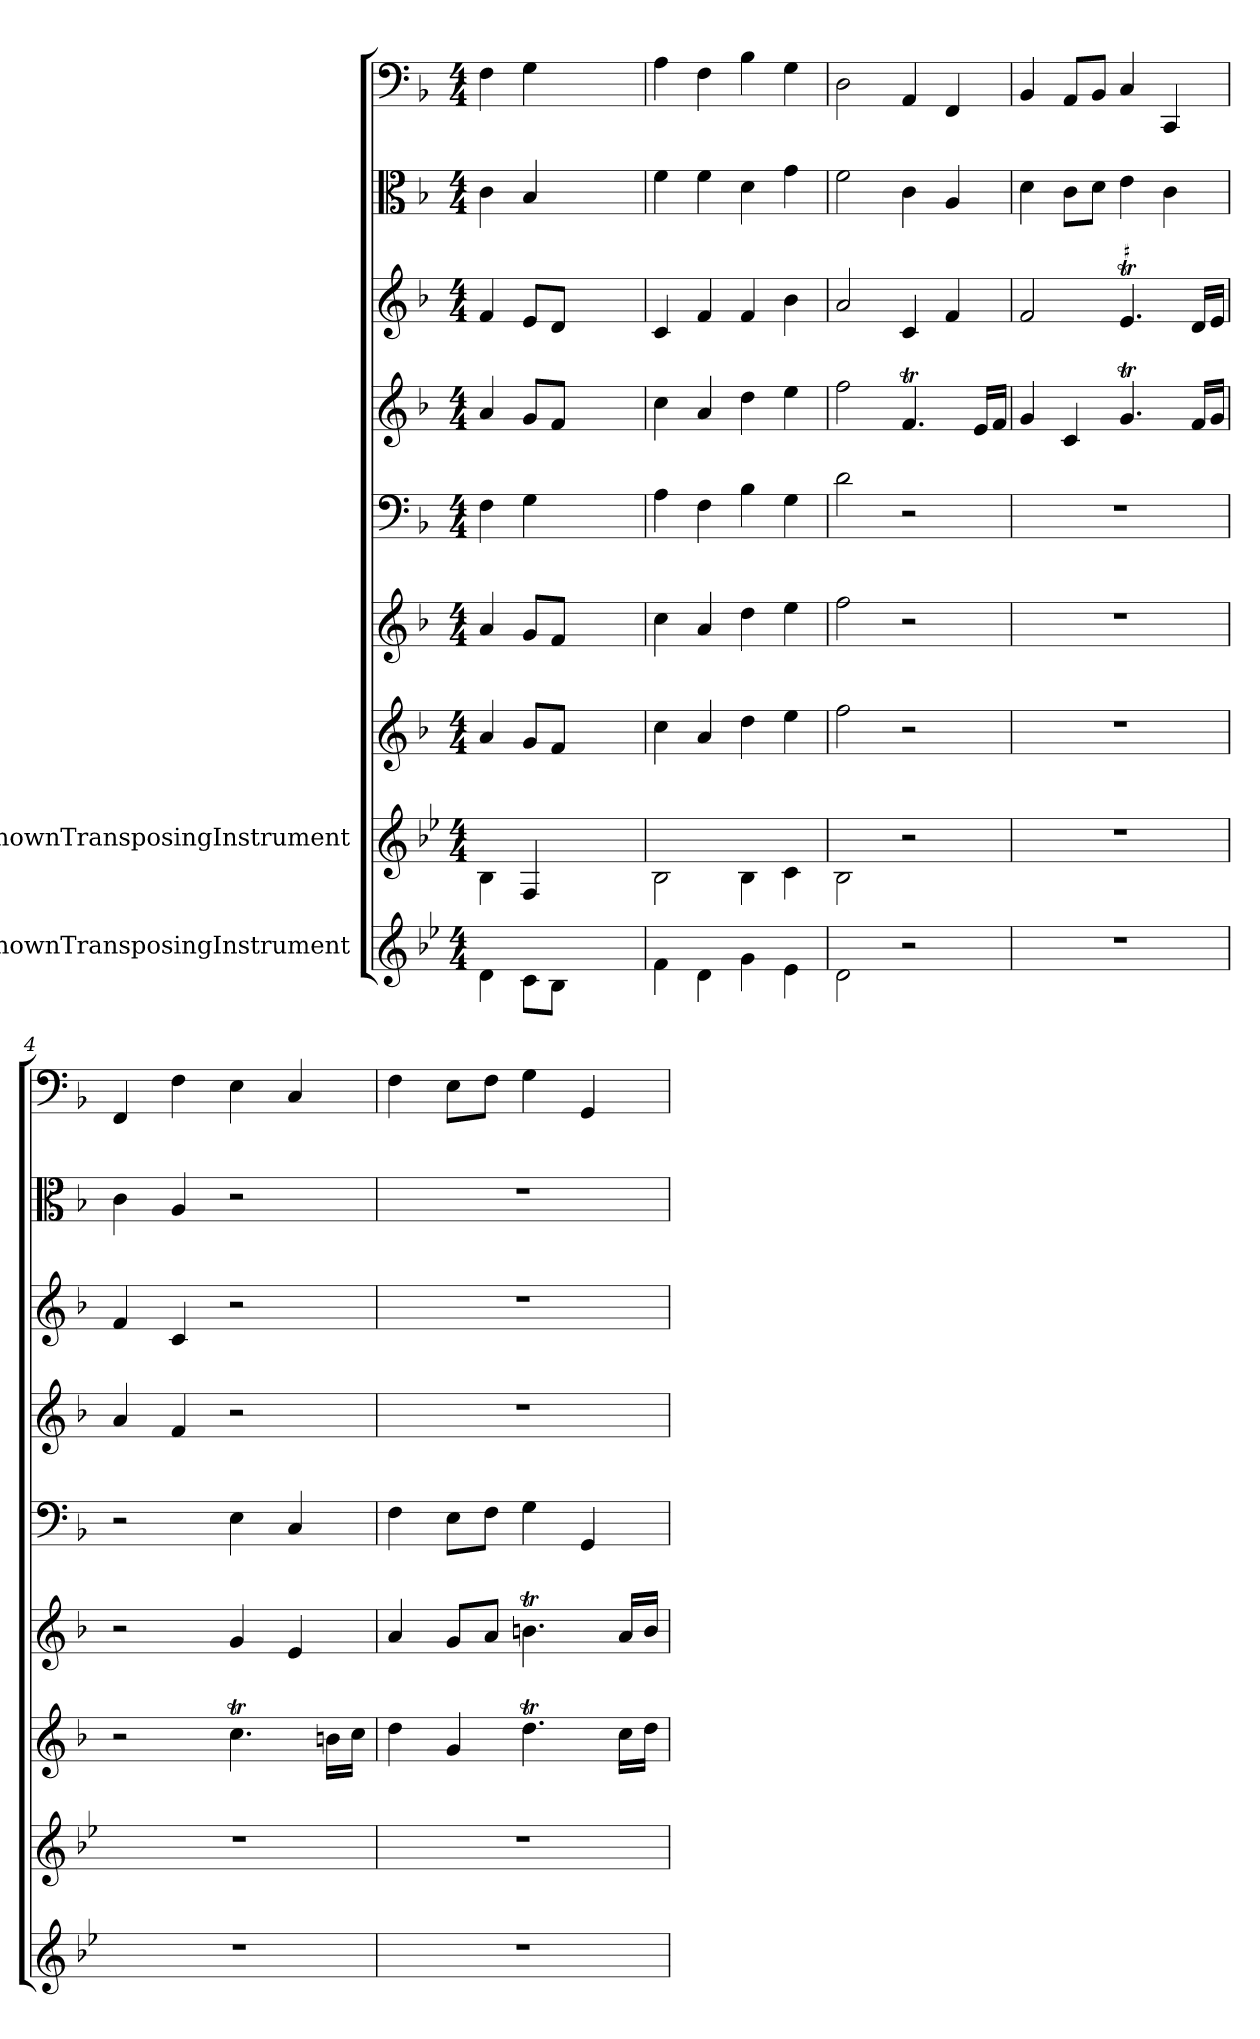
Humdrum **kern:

**kern	**kern	**kern	**kern	**kern	**kern	**kern	**kern	**kern
*part9	*part8	*part7	*part6	*part5	*part4	*part3	*part2	*part1
*staff9	*staff8	*staff7	*staff6	*staff5	*staff4	*staff3	*staff2	*staff1
*I"UnknownTransposingInstrument	*I"UnknownTransposingInstrument	*	*	*	*	*	*	*
*clefG2	*clefG2	*clefG2	*clefG2	*clefF4	*clefG2	*clefG2	*clefC3	*clefF4
*ITrd-4c-7	*ITrd-4c-7	*	*	*	*	*	*	*
*k[b-]	*k[b-]	*k[b-]	*k[b-]	*k[b-]	*k[b-]	*k[b-]	*k[b-]	*k[b-]
*M4/4	*M4/4	*M4/4	*M4/4	*M4/4	*M4/4	*M4/4	*M4/4	*M4/4
=	=	=	=	=	=	=	=	=
4a\	4f\	4a/	4a/	4F\	4a/	4f/	4c\	4F\
8g\L	4c/	8g/L	8g/L	4G\	8g/L	8e/L	4B-/	4G\
8f\J	.	8f/J	8f/J	.	8f/J	8d/J	.	.
2ryy	2ryy	2ryy	2ryy	2ryy	2ryy	2ryy	2ryy	2ryy
=1	=1	=1	=1	=1	=1	=1	=1	=1
4cc\	2f\	4cc\	4cc\	4A\	4cc\	4c/	4f\	4A\
4a\	.	4a/	4a/	4F\	4a/	4f/	4f\	4F\
4dd\	4f\	4dd\	4dd\	4B-\	4dd\	4f/	4d\	4B-\
4b-\	4g\	4ee\	4ee\	4G\	4ee\	4b-\	4g\	4G\
=2	=2	=2	=2	=2	=2	=2	=2	=2
2a\	2f\	2ff\	2ff\	2d\	2ff\	2a/	2f\	2D\
2r	2r	2r	2r	2r	4.fT/	4c/	4c\	4AA/
.	.	.	.	.	.	4f/	4A/	4FF/
.	.	.	.	.	16e/LL	.	.	.
.	.	.	.	.	16f/JJ	.	.	.
=3	=3	=3	=3	=3	=3	=3	=3	=3
1r	1r	1r	1r	1r	4g/	2f/	4d\	4BB-/
.	.	.	.	.	4c/	.	8c\L	8AA/L
.	.	.	.	.	.	.	8d\J	8BB-/J
!	!	!	!	!	!	!LO:TR:acc=#	!	!
.	.	.	.	.	4.gT/	4.eT/	4e\	4C/
.	.	.	.	.	.	.	4c\	4CC/
.	.	.	.	.	16f/LL	16d/LL	.	.
.	.	.	.	.	16g/JJ	16e/JJ	.	.
=4	=4	=4	=4	=4	=4	=4	=4	=4
1r	1r	2r	2r	2r	4a/	4f/	4c\	4FF/
.	.	.	.	.	4f/	4c/	4A/	4F\
.	.	4.ccT\	4g/	4E\	2r	2r	2r	4E\
.	.	.	4e/	4C/	.	.	.	4C/
.	.	16bn\LL	.	.	.	.	.	.
.	.	16cc\JJ	.	.	.	.	.	.
=5	=5	=5	=5	=5	=5	=5	=5	=5
1r	1r	4dd\	4a/	4F\	1r	1r	1r	4F\
.	.	4g/	8g/L	8E\L	.	.	.	8E\L
.	.	.	8a/J	8F\J	.	.	.	8F\J
.	.	4.ddT\	4.bnt\	4G\	.	.	.	4G\
.	.	.	.	4GG/	.	.	.	4GG/
.	.	16cc\LL	16a/LL	.	.	.	.	.
.	.	16dd\JJ	16b/JJ	.	.	.	.	.
=	=	=	=	=	=	=	=	=
*-	*-	*-	*-	*-	*-	*-	*-	*-
